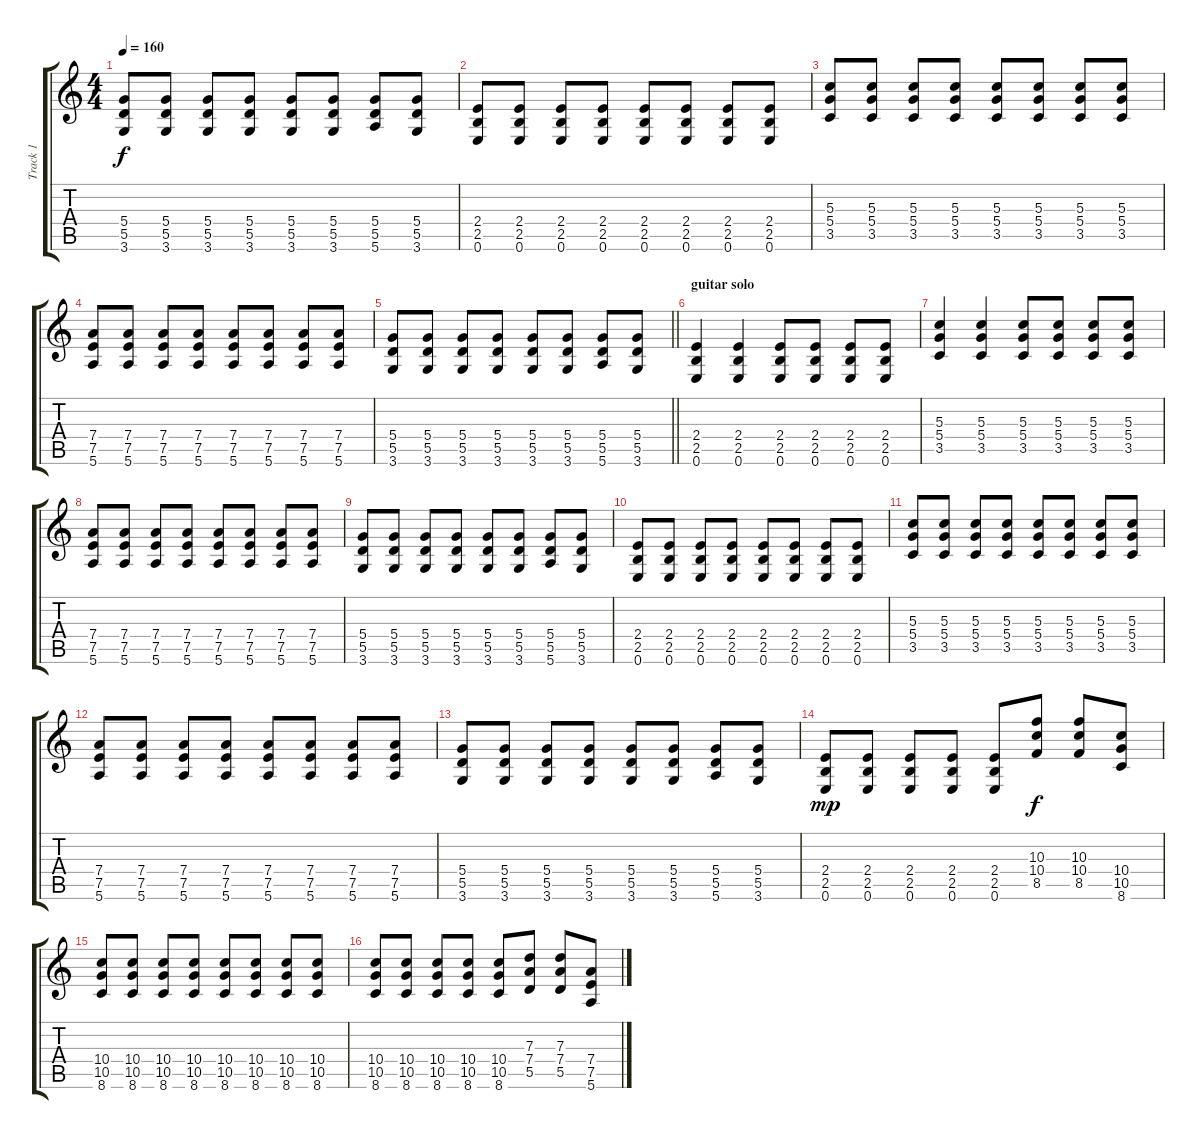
\track ("Track 1" "Track 1") {instrument electricguitarclean}
\staff {score tabs}
\tuning (E4 B3 G3 D3 A2 E2) {hide}
\ts (4 4)
\tempo 160
\clef g2
\ks c
(5.4 5.5 3.6).8{dy f} (5.4 5.5 3.6).8 (5.4 5.5 3.6).8 (5.4 5.5 3.6).8 (5.4 5.5 3.6).8 (5.4 5.5 3.6).8 (5.4 5.5 5.6).8 (5.4 5.5 3.6).8 |
(2.4 2.5 0.6).8 (2.4 2.5 0.6).8 (2.4 2.5 0.6).8 (2.4 2.5 0.6).8 (2.4 2.5 0.6).8 (2.4 2.5 0.6).8 (2.4 2.5 0.6).8 (2.4 2.5 0.6).8 |
(5.3 5.4 3.5).8 (5.3 5.4 3.5).8 (5.3 5.4 3.5).8 (5.3 5.4 3.5).8 (5.3 5.4 3.5).8 (5.3 5.4 3.5).8 (5.3 5.4 3.5).8 (5.3 5.4 3.5).8 |
(7.4 7.5 5.6).8 (7.4 7.5 5.6).8 (7.4 7.5 5.6).8 (7.4 7.5 5.6).8 (7.4 7.5 5.6).8 (7.4 7.5 5.6).8 (7.4 7.5 5.6).8 (7.4 7.5 5.6).8 |
\barLineRight lightlight
(5.4 5.5 3.6).8 (5.4 5.5 3.6).8 (5.4 5.5 3.6).8 (5.4 5.5 3.6).8 (5.4 5.5 3.6).8 (5.4 5.5 3.6).8 (5.4 5.5 5.6).8 (5.4 5.5 3.6).8 |
\section ("" "guitar solo")
(2.4 2.5 0.6).4 (2.4 2.5 0.6).4 (2.4 2.5 0.6).8 (2.4 2.5 0.6).8 (2.4 2.5 0.6).8 (2.4 2.5 0.6).8 |
(5.3 5.4 3.5).4 (5.3 5.4 3.5).4 (5.3 5.4 3.5).8 (5.3 5.4 3.5).8 (5.3 5.4 3.5).8 (5.3 5.4 3.5).8 |
(7.4 7.5 5.6).8 (7.4 7.5 5.6).8 (7.4 7.5 5.6).8 (7.4 7.5 5.6).8 (7.4 7.5 5.6).8 (7.4 7.5 5.6).8 (7.4 7.5 5.6).8 (7.4 7.5 5.6).8 |
(5.4 5.5 3.6).8 (5.4 5.5 3.6).8 (5.4 5.5 3.6).8 (5.4 5.5 3.6).8 (5.4 5.5 3.6).8 (5.4 5.5 3.6).8 (5.4 5.5 5.6).8 (5.4 5.5 3.6).8 |
(2.4 2.5 0.6).8 (2.4 2.5 0.6).8 (2.4 2.5 0.6).8 (2.4 2.5 0.6).8 (2.4 2.5 0.6).8 (2.4 2.5 0.6).8 (2.4 2.5 0.6).8 (2.4 2.5 0.6).8 |
(5.3 5.4 3.5).8 (5.3 5.4 3.5).8 (5.3 5.4 3.5).8 (5.3 5.4 3.5).8 (5.3 5.4 3.5).8 (5.3 5.4 3.5).8 (5.3 5.4 3.5).8 (5.3 5.4 3.5).8 |
(7.4 7.5 5.6).8 (7.4 7.5 5.6).8 (7.4 7.5 5.6).8 (7.4 7.5 5.6).8 (7.4 7.5 5.6).8 (7.4 7.5 5.6).8 (7.4 7.5 5.6).8 (7.4 7.5 5.6).8 |
(5.4 5.5 3.6).8 (5.4 5.5 3.6).8 (5.4 5.5 3.6).8 (5.4 5.5 3.6).8 (5.4 5.5 3.6).8 (5.4 5.5 3.6).8 (5.4 5.5 5.6).8 (5.4 5.5 3.6).8 |
(2.4 2.5 0.6).8{dy mp} (2.4 2.5 0.6).8 (2.4 2.5 0.6).8 (2.4 2.5 0.6).8 (2.4 2.5 0.6).8 (10.3 10.4 8.5).8{dy f} (10.3 10.4 8.5).8 (10.4 10.5 8.6).8 |
(10.4 10.5 8.6).8 (10.4 10.5 8.6).8 (10.4 10.5 8.6).8 (10.4 10.5 8.6).8 (10.4 10.5 8.6).8 (10.4 10.5 8.6).8 (10.4 10.5 8.6).8 (10.4 10.5 8.6).8 |
(10.4 10.5 8.6).8 (10.4 10.5 8.6).8 (10.4 10.5 8.6).8 (10.4 10.5 8.6).8 (10.4 10.5 8.6).8 (7.3 7.4 5.5).8 (7.3 7.4 5.5).8 (7.4 7.5 5.6).8
